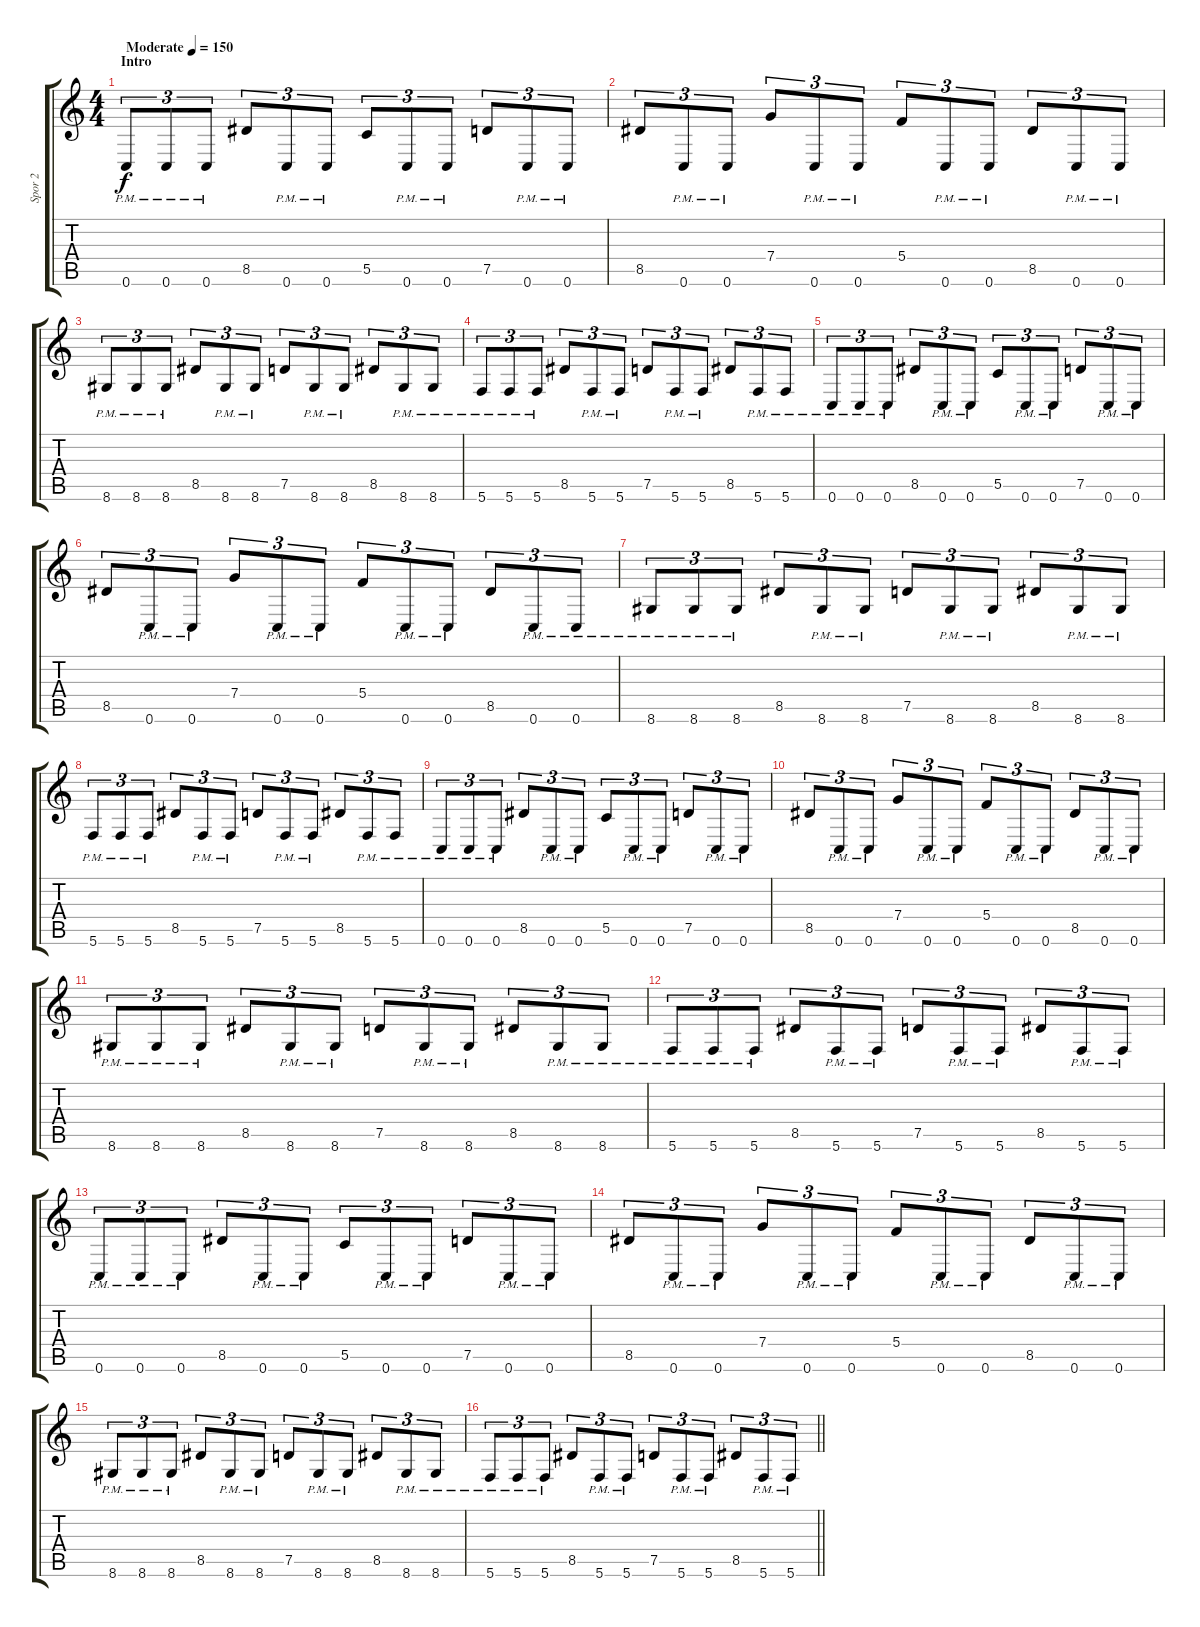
\track ("Spor 2" "Spor 2") {instrument distortionguitar}
\staff {score tabs}
\tuning (D4 A3 F3 C3 G2 C2) {hide}
\ts (4 4)
\section ("" "Intro")
\tempo (150 "Moderate")
\clef g2
\ks c
0.6{pm}.8{tu (3 2) dy f instrument distortionguitar} 0.6{pm}.8{tu (3 2)} 0.6{pm}.8{tu (3 2)} 8.5.8{tu (3 2)} 0.6{pm}.8{tu (3 2)} 0.6{pm}.8{tu (3 2)} 5.5.8{tu (3 2)} 0.6{pm}.8{tu (3 2)} 0.6{pm}.8{tu (3 2)} 7.5.8{tu (3 2)} 0.6{pm}.8{tu (3 2)} 0.6{pm}.8{tu (3 2)} |
8.5.8{tu (3 2)} 0.6{pm}.8{tu (3 2)} 0.6{pm}.8{tu (3 2)} 7.4.8{tu (3 2)} 0.6{pm}.8{tu (3 2)} 0.6{pm}.8{tu (3 2)} 5.4.8{tu (3 2)} 0.6{pm}.8{tu (3 2)} 0.6{pm}.8{tu (3 2)} 8.5.8{tu (3 2)} 0.6{pm}.8{tu (3 2)} 0.6{pm}.8{tu (3 2)} |
8.6{pm}.8{tu (3 2)} 8.6{pm}.8{tu (3 2)} 8.6{pm}.8{tu (3 2)} 8.5.8{tu (3 2)} 8.6{pm}.8{tu (3 2)} 8.6{pm}.8{tu (3 2)} 7.5.8{tu (3 2)} 8.6{pm}.8{tu (3 2)} 8.6{pm}.8{tu (3 2)} 8.5.8{tu (3 2)} 8.6{pm}.8{tu (3 2)} 8.6{pm}.8{tu (3 2)} |
5.6{pm}.8{tu (3 2)} 5.6{pm}.8{tu (3 2)} 5.6{pm}.8{tu (3 2)} 8.5.8{tu (3 2)} 5.6{pm}.8{tu (3 2)} 5.6{pm}.8{tu (3 2)} 7.5.8{tu (3 2)} 5.6{pm}.8{tu (3 2)} 5.6{pm}.8{tu (3 2)} 8.5.8{tu (3 2)} 5.6{pm}.8{tu (3 2)} 5.6{pm}.8{tu (3 2)} |
0.6{pm}.8{tu (3 2)} 0.6{pm}.8{tu (3 2)} 0.6{pm}.8{tu (3 2)} 8.5.8{tu (3 2)} 0.6{pm}.8{tu (3 2)} 0.6{pm}.8{tu (3 2)} 5.5.8{tu (3 2)} 0.6{pm}.8{tu (3 2)} 0.6{pm}.8{tu (3 2)} 7.5.8{tu (3 2)} 0.6{pm}.8{tu (3 2)} 0.6{pm}.8{tu (3 2)} |
8.5.8{tu (3 2)} 0.6{pm}.8{tu (3 2)} 0.6{pm}.8{tu (3 2)} 7.4.8{tu (3 2)} 0.6{pm}.8{tu (3 2)} 0.6{pm}.8{tu (3 2)} 5.4.8{tu (3 2)} 0.6{pm}.8{tu (3 2)} 0.6{pm}.8{tu (3 2)} 8.5.8{tu (3 2)} 0.6{pm}.8{tu (3 2)} 0.6{pm}.8{tu (3 2)} |
8.6{pm}.8{tu (3 2)} 8.6{pm}.8{tu (3 2)} 8.6{pm}.8{tu (3 2)} 8.5.8{tu (3 2)} 8.6{pm}.8{tu (3 2)} 8.6{pm}.8{tu (3 2)} 7.5.8{tu (3 2)} 8.6{pm}.8{tu (3 2)} 8.6{pm}.8{tu (3 2)} 8.5.8{tu (3 2)} 8.6{pm}.8{tu (3 2)} 8.6{pm}.8{tu (3 2)} |
5.6{pm}.8{tu (3 2)} 5.6{pm}.8{tu (3 2)} 5.6{pm}.8{tu (3 2)} 8.5.8{tu (3 2)} 5.6{pm}.8{tu (3 2)} 5.6{pm}.8{tu (3 2)} 7.5.8{tu (3 2)} 5.6{pm}.8{tu (3 2)} 5.6{pm}.8{tu (3 2)} 8.5.8{tu (3 2)} 5.6{pm}.8{tu (3 2)} 5.6{pm}.8{tu (3 2)} |
0.6{pm}.8{tu (3 2)} 0.6{pm}.8{tu (3 2)} 0.6{pm}.8{tu (3 2)} 8.5.8{tu (3 2)} 0.6{pm}.8{tu (3 2)} 0.6{pm}.8{tu (3 2)} 5.5.8{tu (3 2)} 0.6{pm}.8{tu (3 2)} 0.6{pm}.8{tu (3 2)} 7.5.8{tu (3 2)} 0.6{pm}.8{tu (3 2)} 0.6{pm}.8{tu (3 2)} |
8.5.8{tu (3 2)} 0.6{pm}.8{tu (3 2)} 0.6{pm}.8{tu (3 2)} 7.4.8{tu (3 2)} 0.6{pm}.8{tu (3 2)} 0.6{pm}.8{tu (3 2)} 5.4.8{tu (3 2)} 0.6{pm}.8{tu (3 2)} 0.6{pm}.8{tu (3 2)} 8.5.8{tu (3 2)} 0.6{pm}.8{tu (3 2)} 0.6{pm}.8{tu (3 2)} |
8.6{pm}.8{tu (3 2)} 8.6{pm}.8{tu (3 2)} 8.6{pm}.8{tu (3 2)} 8.5.8{tu (3 2)} 8.6{pm}.8{tu (3 2)} 8.6{pm}.8{tu (3 2)} 7.5.8{tu (3 2)} 8.6{pm}.8{tu (3 2)} 8.6{pm}.8{tu (3 2)} 8.5.8{tu (3 2)} 8.6{pm}.8{tu (3 2)} 8.6{pm}.8{tu (3 2)} |
5.6{pm}.8{tu (3 2)} 5.6{pm}.8{tu (3 2)} 5.6{pm}.8{tu (3 2)} 8.5.8{tu (3 2)} 5.6{pm}.8{tu (3 2)} 5.6{pm}.8{tu (3 2)} 7.5.8{tu (3 2)} 5.6{pm}.8{tu (3 2)} 5.6{pm}.8{tu (3 2)} 8.5.8{tu (3 2)} 5.6{pm}.8{tu (3 2)} 5.6{pm}.8{tu (3 2)} |
0.6{pm}.8{tu (3 2)} 0.6{pm}.8{tu (3 2)} 0.6{pm}.8{tu (3 2)} 8.5.8{tu (3 2)} 0.6{pm}.8{tu (3 2)} 0.6{pm}.8{tu (3 2)} 5.5.8{tu (3 2)} 0.6{pm}.8{tu (3 2)} 0.6{pm}.8{tu (3 2)} 7.5.8{tu (3 2)} 0.6{pm}.8{tu (3 2)} 0.6{pm}.8{tu (3 2)} |
8.5.8{tu (3 2)} 0.6{pm}.8{tu (3 2)} 0.6{pm}.8{tu (3 2)} 7.4.8{tu (3 2)} 0.6{pm}.8{tu (3 2)} 0.6{pm}.8{tu (3 2)} 5.4.8{tu (3 2)} 0.6{pm}.8{tu (3 2)} 0.6{pm}.8{tu (3 2)} 8.5.8{tu (3 2)} 0.6{pm}.8{tu (3 2)} 0.6{pm}.8{tu (3 2)} |
8.6{pm}.8{tu (3 2)} 8.6{pm}.8{tu (3 2)} 8.6{pm}.8{tu (3 2)} 8.5.8{tu (3 2)} 8.6{pm}.8{tu (3 2)} 8.6{pm}.8{tu (3 2)} 7.5.8{tu (3 2)} 8.6{pm}.8{tu (3 2)} 8.6{pm}.8{tu (3 2)} 8.5.8{tu (3 2)} 8.6{pm}.8{tu (3 2)} 8.6{pm}.8{tu (3 2)} |
\barLineRight lightlight
5.6{pm}.8{tu (3 2)} 5.6{pm}.8{tu (3 2)} 5.6{pm}.8{tu (3 2)} 8.5.8{tu (3 2)} 5.6{pm}.8{tu (3 2)} 5.6{pm}.8{tu (3 2)} 7.5.8{tu (3 2)} 5.6{pm}.8{tu (3 2)} 5.6{pm}.8{tu (3 2)} 8.5.8{tu (3 2)} 5.6{pm}.8{tu (3 2)} 5.6{pm}.8{tu (3 2)}
